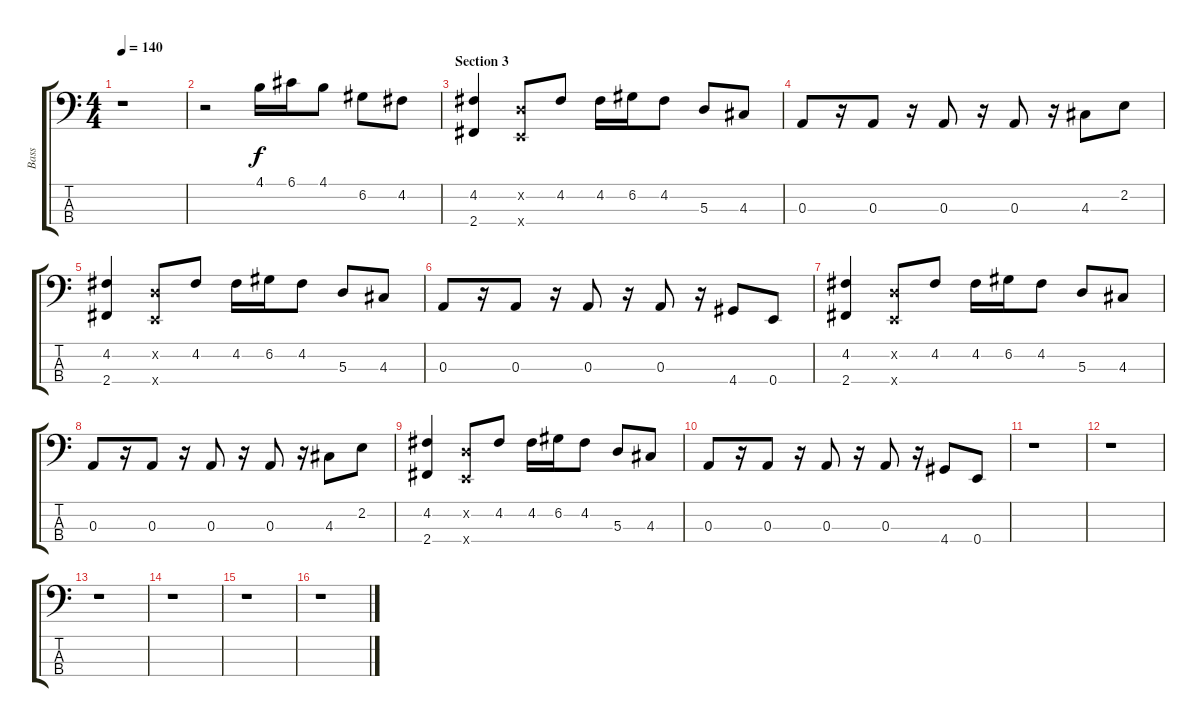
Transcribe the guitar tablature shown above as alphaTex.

\track ("Bass" "Bass") {instrument electricbassfinger}
\staff {score tabs}
\tuning (G2 D2 A1 E1) {hide}
\ts (4 4)
\tempo 140
\clef f4
\ks c
r.1{dy f} |
r.2 4.1.16 6.1.16 4.1.8 6.2.8 4.2.8 |
\section ("" "Section 3")
(4.2 2.4).4 (0.2{x} 0.4{x}).8 4.2.8 4.2.16 6.2.16 4.2.8 5.3.8 4.3.8 |
0.3.8 r.16 0.3.8 r.16 0.3.8 r.16 0.3.8 r.16 4.3.8 2.2.8 |
(4.2 2.4).4 (0.2{x} 0.4{x}).8 4.2.8 4.2.16 6.2.16 4.2.8 5.3.8 4.3.8 |
0.3.8 r.16 0.3.8 r.16 0.3.8 r.16 0.3.8 r.16 4.4.8 0.4.8 |
(4.2 2.4).4 (0.2{x} 0.4{x}).8 4.2.8 4.2.16 6.2.16 4.2.8 5.3.8 4.3.8 |
0.3.8 r.16 0.3.8 r.16 0.3.8 r.16 0.3.8 r.16 4.3.8 2.2.8 |
(4.2 2.4).4 (0.2{x} 0.4{x}).8 4.2.8 4.2.16 6.2.16 4.2.8 5.3.8 4.3.8 |
0.3.8 r.16 0.3.8 r.16 0.3.8 r.16 0.3.8 r.16 4.4.8 0.4.8 |
r.1 |
r.1 |
r.1 |
r.1 |
r.1 |
r.1
